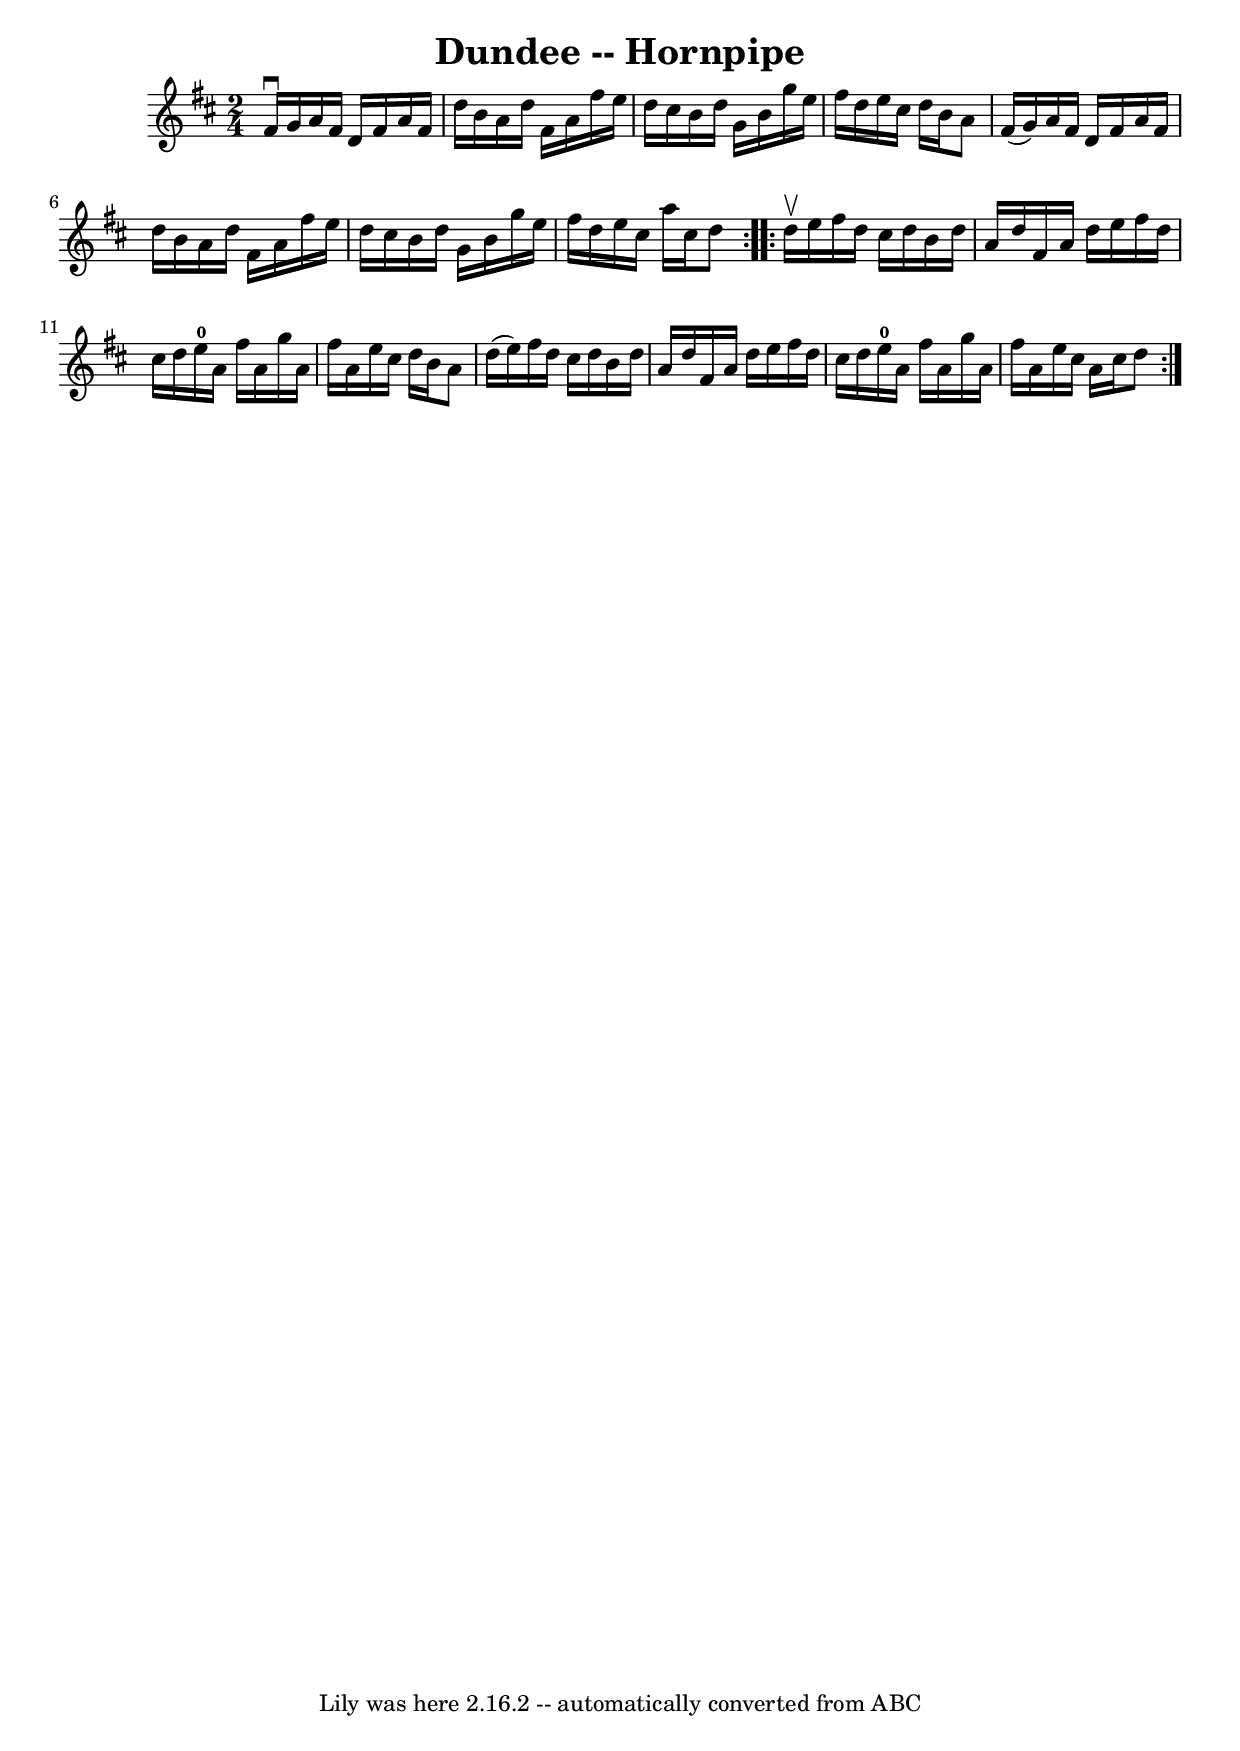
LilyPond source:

\version "2.16.2"
\include "Mammoth.ily"
\header {
  %% book = "Cole's 1000 Fiddle Tunes"
 crossRefNumber = "1"
 footnotes = ""
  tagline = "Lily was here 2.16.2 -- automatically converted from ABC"
  title = "Dundee -- Hornpipe"

}
voicedefault =  {



  \repeat volta 2 {

    \time 2/4 
    \key d \major fis'16^\downbow g'16   |
 a'16 fis'16 d'16 fis'16 a'16 fis'16 d''16 b'16   |
 a'16 d''16 fis'16 a'16 fis''16 e''16 d''16 cis''16   |
 b'16 d''16 g'16 b'16 g''16 e''16 fis''16 d''16   |
 e''16 cis''16 d''16 b'16 a'8 fis'16 (g'16)  |
 a'16 fis'16 d'16 fis'16 a'16 fis'16 d''16 b'16   |
 a'16 d''16 fis'16 a'16 fis''16 e''16 d''16 cis''16   |
 b'16 d''16 g'16 b'16 g''16 e''16 fis''16 d''16   |
    
 e''16 cis''16 a''16 cis''16 d''8  
  }     
  \repeat volta 2 { d''16^\upbow e''16   |
 fis''16 d''16 cis''16 d''16 b'16 d''16 a'16 d''16   |
 fis'16 a'16 d''16 e''16 fis''16 d''16 cis''16 d''16   |
 e''16-0 a'16 fis''16 a'16 g''16 a'16 fis''16 a'16   |
 e''16 cis''16 d''16 b'16 a'8 d''16 (e''16)  |
 fis''16 d''16 cis''16 d''16 b'16 d''16 a'16 d''16   |
 fis'16 a'16 d''16 e''16 fis''16 d''16 cis''16 d''16   |
 e''16-0 a'16 fis''16 a'16 g''16 a'16 fis''16 a'16   |
 e''16 cis''16 a'16 
 cis''16 d''8  
  }   

}

\score{
  <<

    \context Staff="default"
    {
      \voicedefault 
      
    }

  >>
  \layout {
    
  }
  \midi {
  }

}
